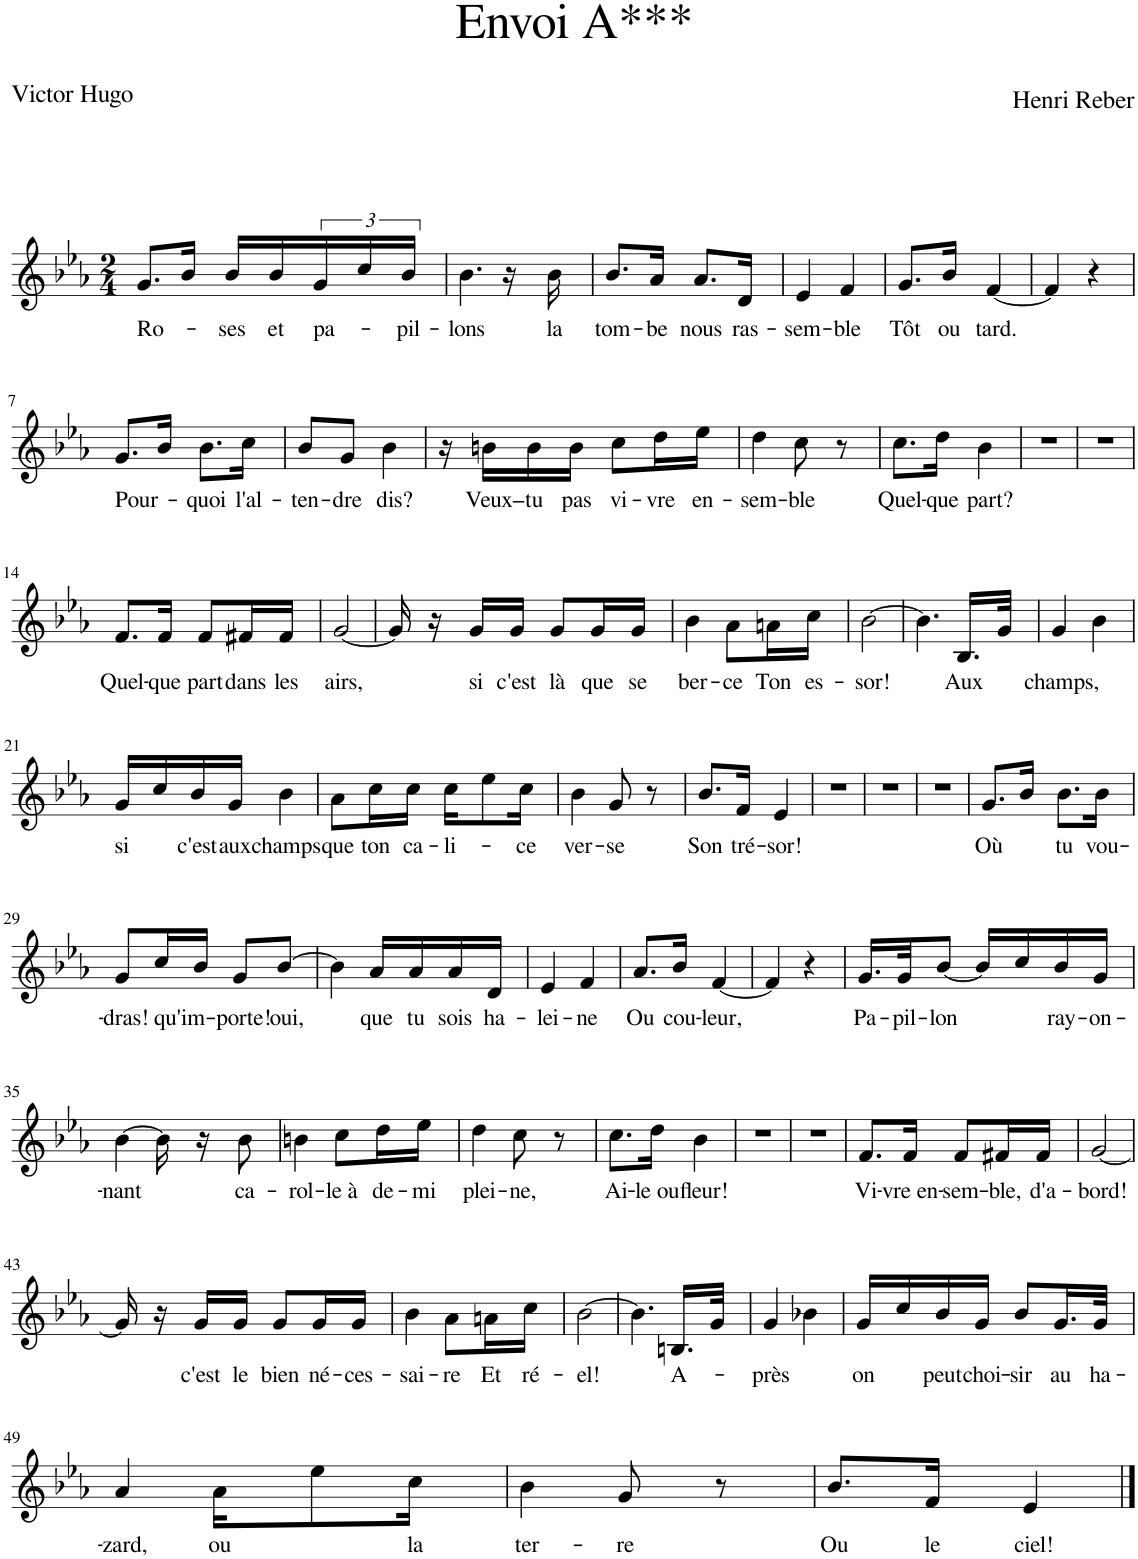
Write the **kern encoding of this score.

**kern	**text
*part1	*part1
*staff1	*staff1
*I"Piano	*
*I'Pno	*
*clefG2	*
*k[b-e-a-]	*
*M2/4	*
=1	=1
!	!LO:LY:b
8.g/L	Ro-
16b-/Jk	.
!	!LO:LY:b
16b-/LL	-ses
!	!LO:LY:b
16b-/	et
!	!LO:LY:b
24g/	pa-
24cc/	.
!	!LO:LY:b
24b-/JJ	-pil-
=2	=2
!	!LO:LY:b
4.b-\	-lons
16r	.
!	!LO:LY:b
16b-\	la
=3	=3
!	!LO:LY:b
8.b-/L	tom-
!	!LO:LY:b
16a-/Jk	-be
!	!LO:LY:b
8.a-/L	nous
!	!LO:LY:b
16d/Jk	ras-
=4	=4
!	!LO:LY:b
4e-/	-sem-
!	!LO:LY:b
4f/	-ble
=5	=5
!	!LO:LY:b
8.g/L	Tôt
!	!LO:LY:b
16b-/Jk	ou
!	!LO:LY:b
[4f/	tard.
=6	=6
4f/]	.
4r	.
!!LO:LB:g=z
=7	=7
!	!LO:LY:b
8.g/L	Pour-
16b-/Jk	.
!	!LO:LY:b
8.b-\L	-quoi
!	!LO:LY:b
16cc\Jk	l'al-
=8	=8
!	!LO:LY:b
8b-/L	-ten-
!	!LO:LY:b
8g/J	-dre
!	!LO:LY:b
4b-\	dis?
=9	=9
16r	.
!	!LO:LY:b
16bn\LL	Veux–
!	!LO:LY:b
16b\	tu
!	!LO:LY:b
16b\JJ	pas
!	!LO:LY:b
8cc\L	vi-
!	!LO:LY:b
16dd\L	-vre
!	!LO:LY:b
16ee-\JJ	en-
=10	=10
!	!LO:LY:b
4dd\	-sem-
!	!LO:LY:b
8cc\	-ble
8r	.
=11	=11
!	!LO:LY:b
8.cc\L	Quel-
!	!LO:LY:b
16dd\Jk	-que
!	!LO:LY:b
4b-\	part?
=12	=12
2r	.
=13	=13
2r	.
!!LO:LB:g=z
=14	=14
!	!LO:LY:b
8.f/L	Quel-
!	!LO:LY:b
16f/Jk	-que
!	!LO:LY:b
8f/L	part
!	!LO:LY:b
16f#X/L	dans
!	!LO:LY:b
16f#/JJ	les
=15	=15
!	!LO:LY:b
[2g/	airs,
=16	=16
16g/]	.
16r	.
!	!LO:LY:b
16g/LL	si
!	!LO:LY:b
16g/JJ	c'est
!	!LO:LY:b
8g/L	là
!	!LO:LY:b
16g/L	que
!	!LO:LY:b
16g/JJ	se
=17	=17
!	!LO:LY:b
4b-\	ber-
!	!LO:LY:b
8a-\L	-ce
!	!LO:LY:b
16an\L	Ton
!	!LO:LY:b
16cc\JJ	es-
=18	=18
!	!LO:LY:b
[2b-\	-sor!
=19	=19
4.b-\]	.
!	!LO:LY:b
16.B-/LL	Aux
32g/JJk	.
=20	=20
!	!LO:LY:b
4g/	champs,
4b-\	.
!!LO:LB:g=z
=21	=21
!	!LO:LY:b
16g/LL	si
16cc/	.
!	!LO:LY:b
16b-/	c'est
!	!LO:LY:b
16g/JJ	aux
!	!LO:LY:b
4b-\	champs
=22	=22
!	!LO:LY:b
8a-\L	que
!	!LO:LY:b
16cc\L	ton
!	!LO:LY:b
16cc\JJ	ca-
!	!LO:LY:b
16cc\KL	-li-
8ee-\	.
!	!LO:LY:b
16cc\Jk	-ce
=23	=23
!	!LO:LY:b
4b-\	ver-
!	!LO:LY:b
8g/	-se
8r	.
=24	=24
!	!LO:LY:b
8.b-/L	Son
!	!LO:LY:b
16f/Jk	tré-
!	!LO:LY:b
4e-/	-sor!
=25	=25
2r	.
=26	=26
2r	.
=27	=27
2r	.
=28	=28
!	!LO:LY:b
8.g/L	Où
16b-/Jk	.
!	!LO:LY:b
8.b-\L	tu
!	!LO:LY:b
16b-\Jk	vou-
!!LO:LB:g=z
=29	=29
!	!LO:LY:b
8g/L	-dras!
!	!LO:LY:b
16cc/L	qu'im-
16b-/JJ	.
!	!LO:LY:b
8g/L	-porte!
!	!LO:LY:b
[8b-/J	oui,
=30	=30
4b-\]	.
!	!LO:LY:b
16a-/LL	que
!	!LO:LY:b
16a-/	tu
!	!LO:LY:b
16a-/	sois
!	!LO:LY:b
16d/JJ	ha-
=31	=31
!	!LO:LY:b
4e-/	-lei-
!	!LO:LY:b
4f/	-ne
=32	=32
!	!LO:LY:b
8.a-/L	Ou
!	!LO:LY:b
16b-/Jk	cou-
!	!LO:LY:b
[4f/	-leur,
=33	=33
4f/]	.
4r	.
=34	=34
!	!LO:LY:b
16.g/LL	Pa-
!	!LO:LY:b
32g/JK	-pil-
!	!LO:LY:b
[8b-/J	-lon
16b-/LL]	.
16cc/	.
!	!LO:LY:b
16b-/	ray-
!	!LO:LY:b
16g/JJ	-on-
!!LO:LB:g=z
=35	=35
!	!LO:LY:b
[4b-\	-nant
16b-\]	.
16r	.
!	!LO:LY:b
8b-\	ca-
=36	=36
!	!LO:LY:b
4bn\	-rol-
!	!LO:LY:b
8cc\L	-le à
!	!LO:LY:b
16dd\L	de-
!	!LO:LY:b
16ee-\JJ	-mi
=37	=37
!	!LO:LY:b
4dd\	plei-
!	!LO:LY:b
8cc\	-ne,
8r	.
=38	=38
!	!LO:LY:b
8.cc\L	Ai-
!	!LO:LY:b
16dd\Jk	-le ou
!	!LO:LY:b
4b-\	fleur!
=39	=39
2r	.
=40	=40
2r	.
=41	=41
!	!LO:LY:b
8.f/L	Vi-
!	!LO:LY:b
16f/Jk	-vre en-
!	!LO:LY:b
8f/L	-sem-
!	!LO:LY:b
16f#X/L	-ble,
!	!LO:LY:b
16f#/JJ	d'a-
=42	=42
!	!LO:LY:b
[2g/	-bord!
!!LO:LB:g=z
=43	=43
16g/]	.
16r	.
!	!LO:LY:b
16g/LL	c'est
!	!LO:LY:b
16g/JJ	le
!	!LO:LY:b
8g/L	bien
!	!LO:LY:b
16g/L	né-
!	!LO:LY:b
16g/JJ	-ces-
=44	=44
!	!LO:LY:b
4b-\	-sai-
!	!LO:LY:b
8a-\L	-re
!	!LO:LY:b
16an\L	Et
!	!LO:LY:b
16cc\JJ	ré-
=45	=45
!	!LO:LY:b
[2b-\	-el!
=46	=46
4.b-\]	.
!	!LO:LY:b
16.Bn/LL	A-
32g/JJk	.
=47	=47
!	!LO:LY:b
4g/	-près
4b-X\	.
=48	=48
!	!LO:LY:b
16g/LL	on
16cc/	.
!	!LO:LY:b
16b-/	peut
!	!LO:LY:b
16g/JJ	choi-
!	!LO:LY:b
8b-/L	-sir
!	!LO:LY:b
16.g/L	au
!	!LO:LY:b
32g/JJk	ha-
!!LO:LB:g=z
=49	=49
!	!LO:LY:b
4a-/	-zard,
!	!LO:LY:b
16a-\KL	ou
8ee-\	.
!	!LO:LY:b
16cc\Jk	la
=50	=50
!	!LO:LY:b
4b-\	ter-
!	!LO:LY:b
8g/	-re
8r	.
=51	=51
!	!LO:LY:b
8.b-/L	Ou
!	!LO:LY:b
16f/Jk	le
!	!LO:LY:b
4e-/	ciel!
==	==
*-	*-
